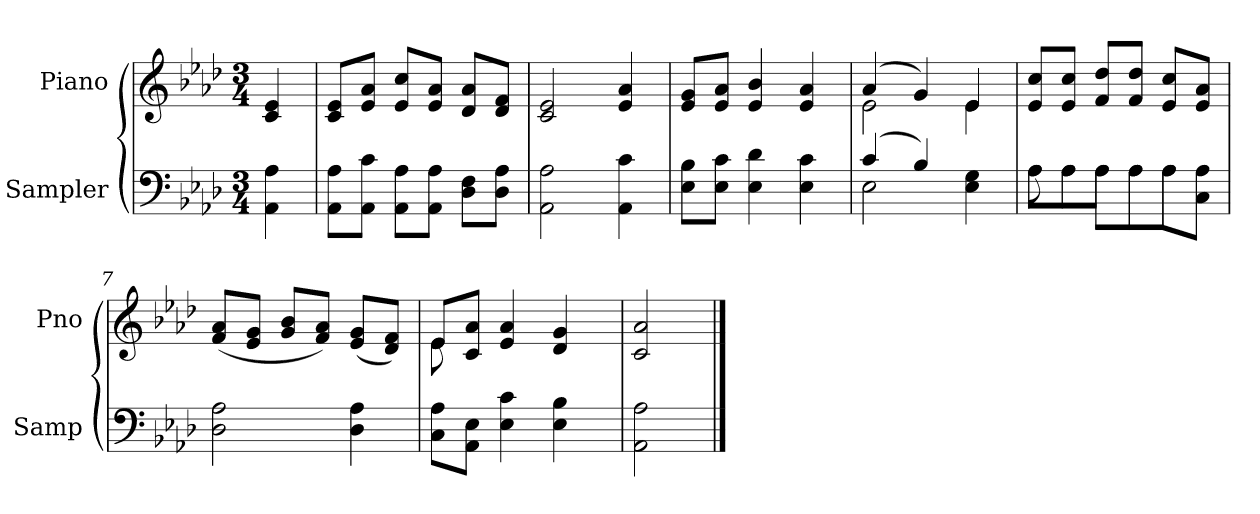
**kern	**kern
*part2	*part1
*staff2	*staff1
*I"Sampler	*I"Piano
*I'Samp	*I'Pno
*clefF4	*clefG2
*k[b-e-a-d-]	*k[b-e-a-d-]
*A-:	*A-:
*M3/4	*M3/4
=1	=1
4AA- 4A-	4c 4e-
=2	=2
8AA-\ 8A-\L	8c/ 8e-/L
8AA-\ 8c\J	8e-/ 8a-/J
8AA-\ 8A-\L	8e-/ 8cc/L
8AA-\ 8A-\J	8e-/ 8a-/J
8D-\ 8F\L	8d-/ 8a-/L
8D-\ 8A-\J	8d-/ 8f/J
=3	=3
2AA- 2A-	2c 2e-
4AA- 4c	4e- 4a-
=4	=4
8E-\ 8B-\L	8e-/ 8g/L
8E-\ 8c\J	8e-/ 8a-/J
4E- 4d-	4e- 4b-
4E- 4c	4e- 4a-
=5	=5
*^	*^
(4c/	2E-	(4a-/	2e-
4B-/)	.	4g/)	.
4E- 4G	4ryy	4e-/	4e-
*	*	*v	*v
=6	=6	=6
8A-\L	8A-	8e-/ 8cc/L
8A-\J	8A-\L	8e-/ 8cc/J
8A-\L	8A-\J	8f/ 8dd-/L
8A-\J	8A-\L	8f/ 8dd-/J
8A-\L	8A-\J	8e-/ 8cc/L
8C\ 8A-\J	8ryy	8e-/ 8a-/J
*v	*v	*
=7	=7
2D- 2A-	(8f/ 8a-/L
.	8e-/ 8g/J
.	8g/ 8b-/L
.	8f/ 8a-/J)
4D- 4A-	(8e-/ 8g/L
.	8d-/ 8f/J)
=8	=8
*	*^
8C\ 8A-\L	8e-/L	8e-
8AA-\ 8E-\J	8c/ 8a-/J	2ryy
4E- 4c	4e- 4a-	.
4E- 4B-	4d- 4g	.
.	.	8ryy
*	*v	*v
=9	=9
2AA- 2A-	2c 2a-
==	==
*-	*-
